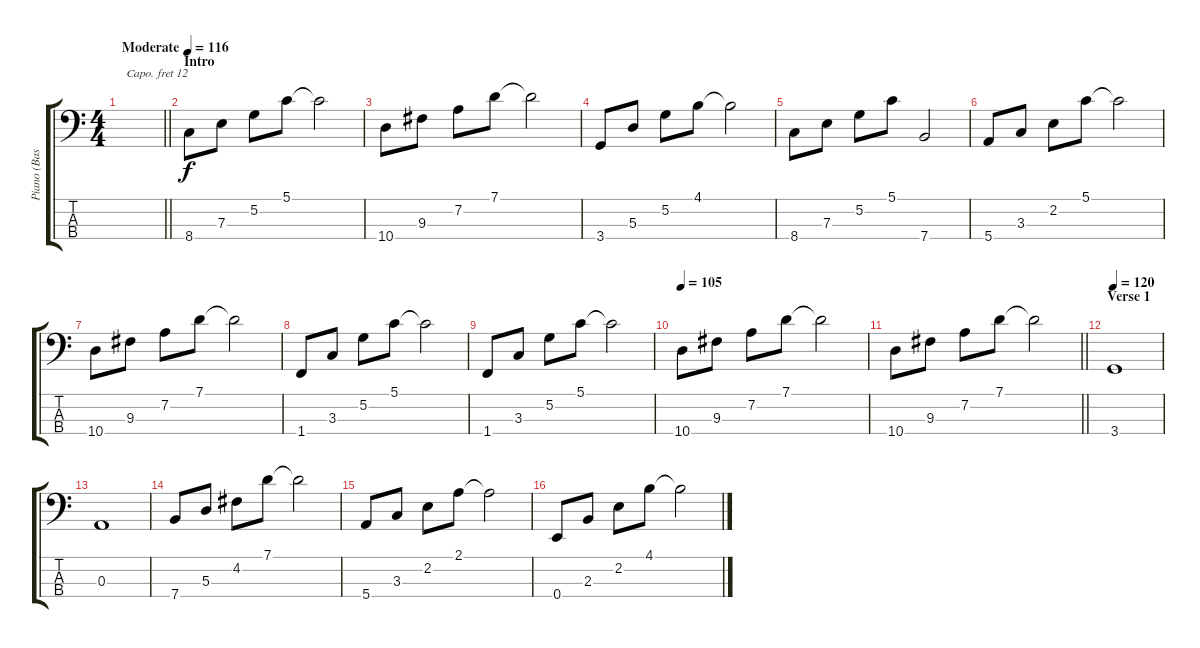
\track ("Piano (Bass)" "Piano (Bas") {instrument acousticgrandpiano}
\staff {score tabs}
\capo 12
\tuning (G2 D2 A1 E1) {hide}
\ts (4 4)
\tempo (116 "Moderate")
\clef f4
\barLineRight lightlight
\ks c
|
\section ("" "Intro")
8.4.8 7.3.8 5.2.8 5.1.8 5.1{t}.2 |
10.4.8 9.3.8 7.2.8 7.1.8 7.1{t}.2 |
3.4.8 5.3.8 5.2.8 4.1.8 4.1{t}.2 |
8.4.8 7.3.8 5.2.8 5.1.8 7.4.2 |
5.4.8 3.3.8 2.2.8 5.1.8 5.1{t}.2 |
10.4.8 9.3.8 7.2.8 7.1.8 7.1{t}.2 |
1.4.8 3.3.8 5.2.8 5.1.8 5.1{t}.2 |
1.4.8 3.3.8 5.2.8 5.1.8 5.1{t}.2 |
\tempo 105
10.4.8 9.3.8 7.2.8 7.1.8 7.1{t}.2 |
\barLineRight lightlight
10.4.8 9.3.8 7.2.8 7.1.8 7.1{t}.2 |
\section ("" "Verse 1")
\tempo 120
3.4.1 |
0.3.1 |
7.4.8 5.3.8 4.2.8 7.1.8 7.1{t}.2 |
5.4.8 3.3.8 2.2.8 2.1.8 2.1{t}.2 |
0.4.8 2.3.8 2.2.8 4.1.8 4.1{t}.2
